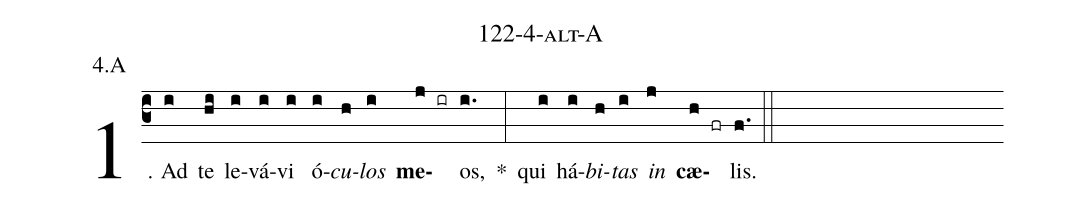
name: 122-4-alt-A;
annotation: 4.A;
%%
(c3)1. Ad(i) te(hi) le(i)vá(i)vi(i) ó(i)<i>cu</i>(h)<i>los</i>(i) <b>me</b>(j ir)os,(i.) *(:) qui(i) há(i)<i>bi</i>(h)<i>tas</i>(i) <i>in</i>(j) <b>cæ</b>(h fr)lis.(f.) (::)
